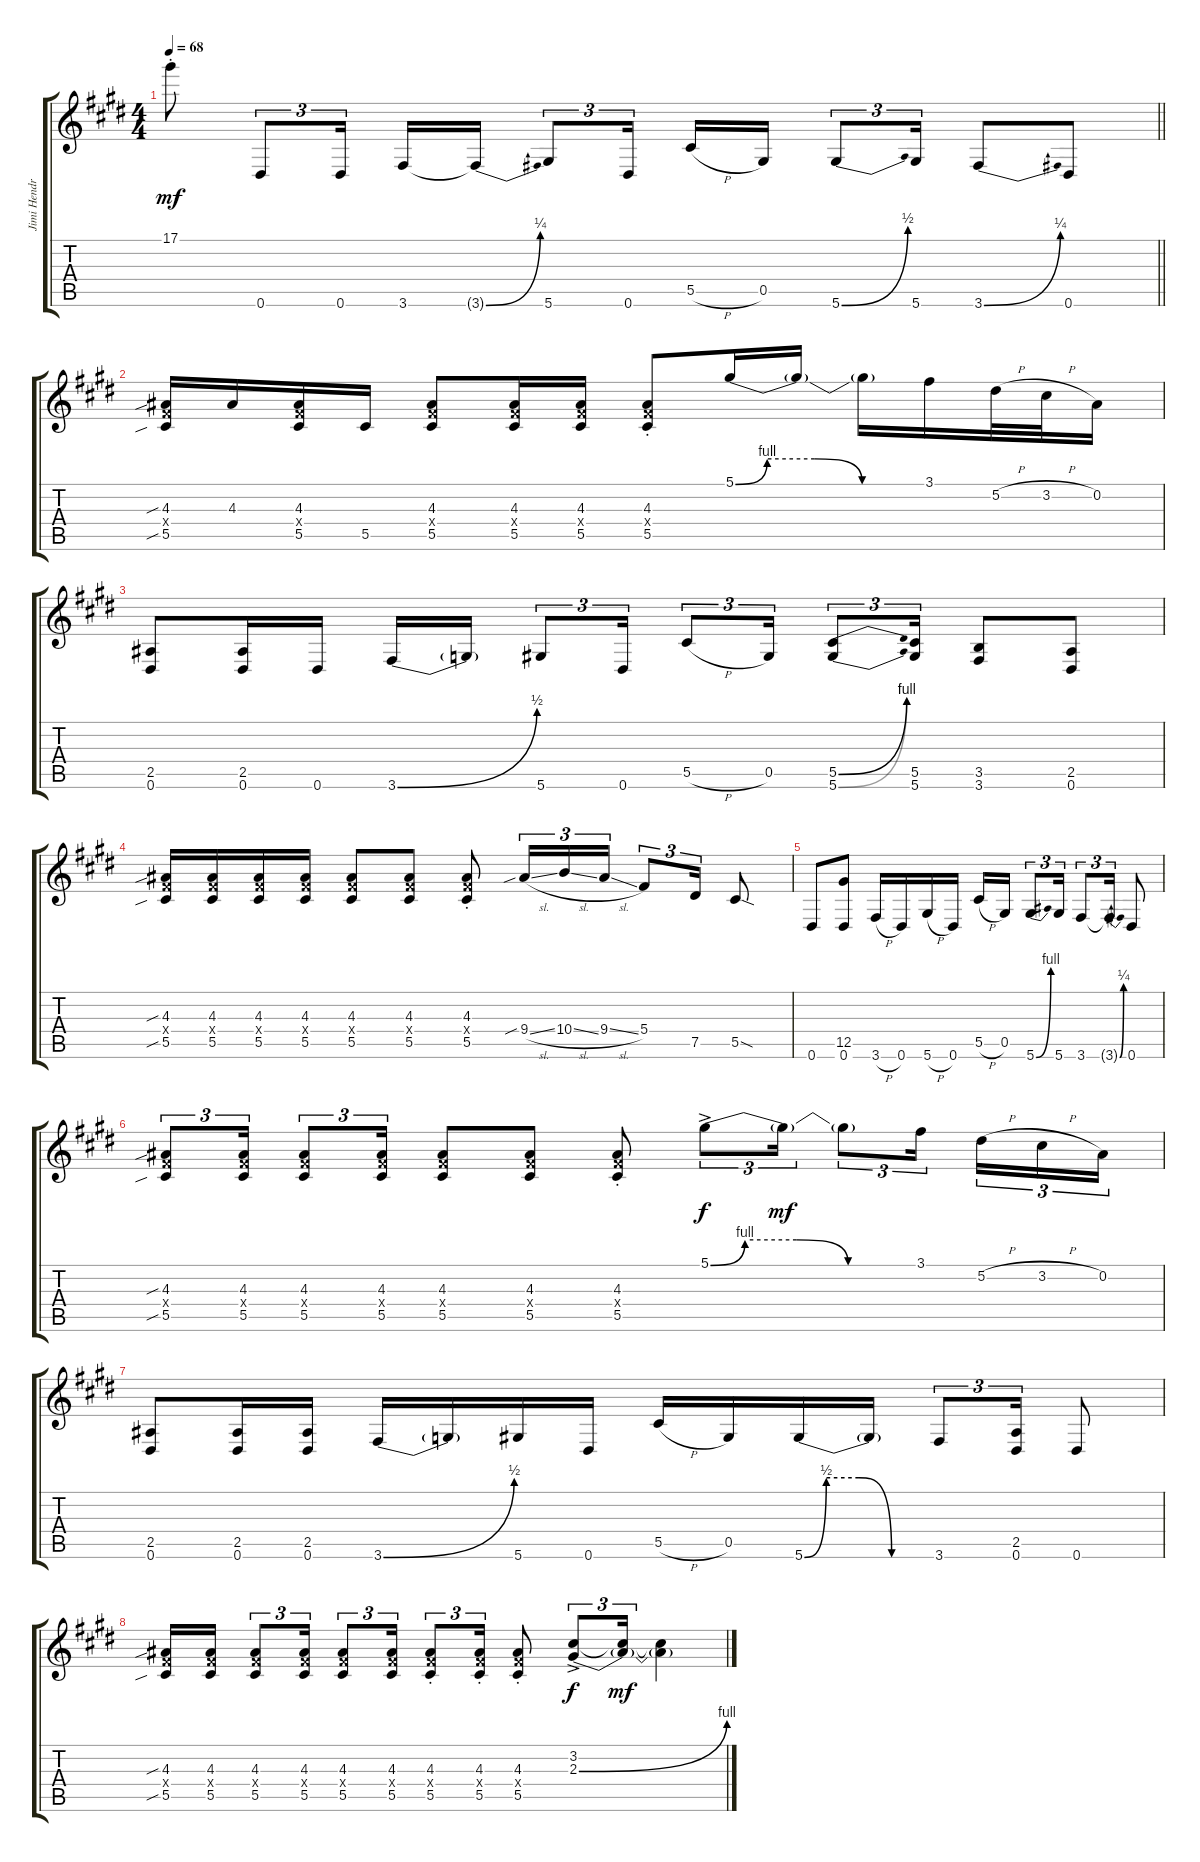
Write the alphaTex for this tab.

\track ("Jimi Hendrix-Dist Gtr (Tuned Down 1/2 St" "Jimi Hendr") {instrument distortionguitar}
\staff {score tabs}
\tuning (Eb4 Bb3 Gb3 Db3 Ab2 Eb2) {hide}
\ts (4 4)
\tempo 68
\clef g2
\barLineRight lightlight
\ks c#minor
17.1{st}.8{dy mf} 0.6.8{tu (3 2)} 0.6.16{tu (3 2)} 3.6.16 3.6{be (bend 0 0 60 1) t}.16 5.6.8{tu (3 2)} 0.6.16{tu (3 2)} 5.5{h}.16 0.5.16 5.6{be (bend 0 0 60 2)}.8{tu (3 2)} 5.6.16{tu (3 2)} 3.6{be (bend 0 0 60 1)}.8 0.6.8 |
\ks e
(4.3{sib} 5.4{x} 5.5{sib}).16 4.3.16 (4.3 5.4{x} 5.5).16 5.5.16 (4.3 5.4{x} 5.5).8 (4.3 5.4{x} 5.5).16 (4.3 5.4{x} 5.5).16 (4.3{st} 5.4{st x} 5.5{st}).8 5.1{be (custom 0 0 10 4 25 4 40 0 60 0)}.16 5.1{t}.16 5.1{t}.16 3.1.16 5.2{h}.32 3.2{h}.32 0.2.16 |
\ks c#minor
(2.5 0.6).8 (2.5 0.6).16 0.6.16 3.6{be (bend 0 0 60 2)}.16 3.6{t}.16 5.6.8{tu (3 2)} 0.6.16{tu (3 2)} 5.5{h}.8{tu (3 2)} 0.5.16{tu (3 2)} (5.5{be (bend 0 0 60 4)} 5.6{be (bend 0 0 60 4)}).8{tu (3 2)} (5.5 5.6).16{tu (3 2)} (3.5 3.6).8 (2.5 0.6).8 |
\ks e
(4.3{sib} 5.4{x} 5.5{sib}).16 (4.3 5.4{x} 5.5).16 (4.3 5.4{x} 5.5).16 (4.3 5.4{x} 5.5).16 (4.3 5.4{x} 5.5).8 (4.3 5.4{x} 5.5).8 (4.3{st} 5.4{st x} 5.5{st}).8 9.4{sib sl}.16{tu (3 2)} 10.4{sl}.16{tu (3 2)} 9.4{sl}.16{tu (3 2)} 5.4.8{tu (3 2)} 7.5.16{tu (3 2)} 5.5{sod}.8 |
\ks c#minor
0.6.8 (12.5 0.6).8 3.6{h}.16 0.6.16 5.6{h}.16 0.6.16 5.5{h}.16 0.5.16 5.6{be (bend 0 0 60 4)}.8{tu (3 2)} 5.6.16{tu (3 2)} 3.6.8{tu (3 2)} 3.6{be (bend 0 0 60 1) t}.16{tu (3 2)} 0.6.8 |
\ks e
(4.3{sib} 5.4{x} 5.5{sib}).8{tu (3 2)} (4.3 5.4{x} 5.5).16{tu (3 2)} (4.3 5.4{x} 5.5).8{tu (3 2)} (4.3 5.4{x} 5.5).16{tu (3 2)} (4.3 5.4{x} 5.5).8 (4.3 5.4{x} 5.5).8 (4.3{st} 5.4{st x} 5.5{st}).8 5.1{be (custom 0 0 10 4 25 4 40 0 60 0) ac}.8{tu (3 2) dy f} 5.1{t}.16{tu (3 2) dy mf} 5.1{t}.8{tu (3 2)} 3.1.16{tu (3 2) beam splitsecondary} 5.2{h}.16{tu (3 2)} 3.2{h}.16{tu (3 2)} 0.2.16{tu (3 2)} |
\ks c#minor
(2.5 0.6).8 (2.5 0.6).16 (2.5 0.6).16 3.6{be (bend 0 0 60 2)}.16 3.6{t}.16 5.6.16 0.6.16 5.5{h}.16 0.5.16 5.6{be (custom 0 0 10 2 25 2 40 0 60 0)}.16 5.6{t}.16 3.6.8{tu (3 2)} (2.5 0.6).16{tu (3 2)} 0.6.8 |
\ks e
(4.3{sib} 5.4{x} 5.5{sib}).16 (4.3 5.4{x} 5.5).16 (4.3 5.4{x} 5.5).8{tu (3 2)} (4.3 5.4{x} 5.5).16{tu (3 2)} (4.3 5.4{x} 5.5).8{tu (3 2)} (4.3 5.4{x} 5.5).16{tu (3 2)} (4.3{st} 5.4{st x} 5.5{st}).8{tu (3 2)} (4.3{st} 5.4{st x} 5.5{st}).16{tu (3 2)} (4.3{st} 5.4{st x} 5.5{st}).8 (3.2{ac} 2.3{be (bend 0 0 60 4) ac}).8{tu (3 2) dy f} (3.2{t} 2.3{t}).16{tu (3 2) dy mf} (3.2{t} 2.3{t}).4
